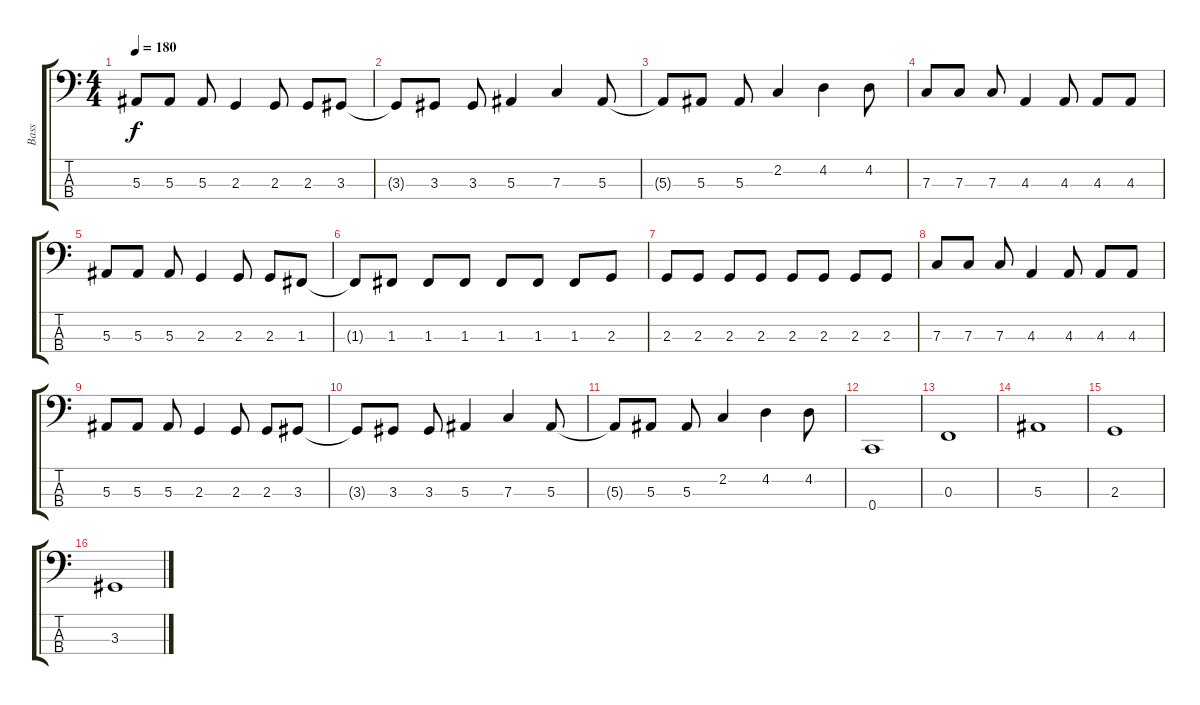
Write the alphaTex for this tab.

\track ("Bass" "Bass") {instrument electricbassfinger}
\staff {score tabs}
\tuning (Eb2 Bb1 F1 C1) {hide}
\ts (4 4)
\tempo 180
\clef f4
\ks c
5.3.8{dy f} 5.3.8 5.3.8 2.3.4 2.3.8 2.3.8 3.3.8 |
3.3{t}.8 3.3.8 3.3.8 5.3.4 7.3.4 5.3.8 |
5.3{t}.8 5.3.8 5.3.8 2.2.4 4.2.4 4.2.8 |
7.3.8 7.3.8 7.3.8 4.3.4 4.3.8 4.3.8 4.3.8 |
5.3.8 5.3.8 5.3.8 2.3.4 2.3.8 2.3.8 1.3.8 |
1.3{t}.8 1.3.8 1.3.8 1.3.8 1.3.8 1.3.8 1.3.8 2.3.8 |
2.3.8 2.3.8 2.3.8 2.3.8 2.3.8 2.3.8 2.3.8 2.3.8 |
7.3.8 7.3.8 7.3.8 4.3.4 4.3.8 4.3.8 4.3.8 |
5.3.8 5.3.8 5.3.8 2.3.4 2.3.8 2.3.8 3.3.8 |
3.3{t}.8 3.3.8 3.3.8 5.3.4 7.3.4 5.3.8 |
5.3{t}.8 5.3.8 5.3.8 2.2.4 4.2.4 4.2.8 |
0.4.1 |
0.3.1 |
5.3.1 |
2.3.1 |
3.3.1
